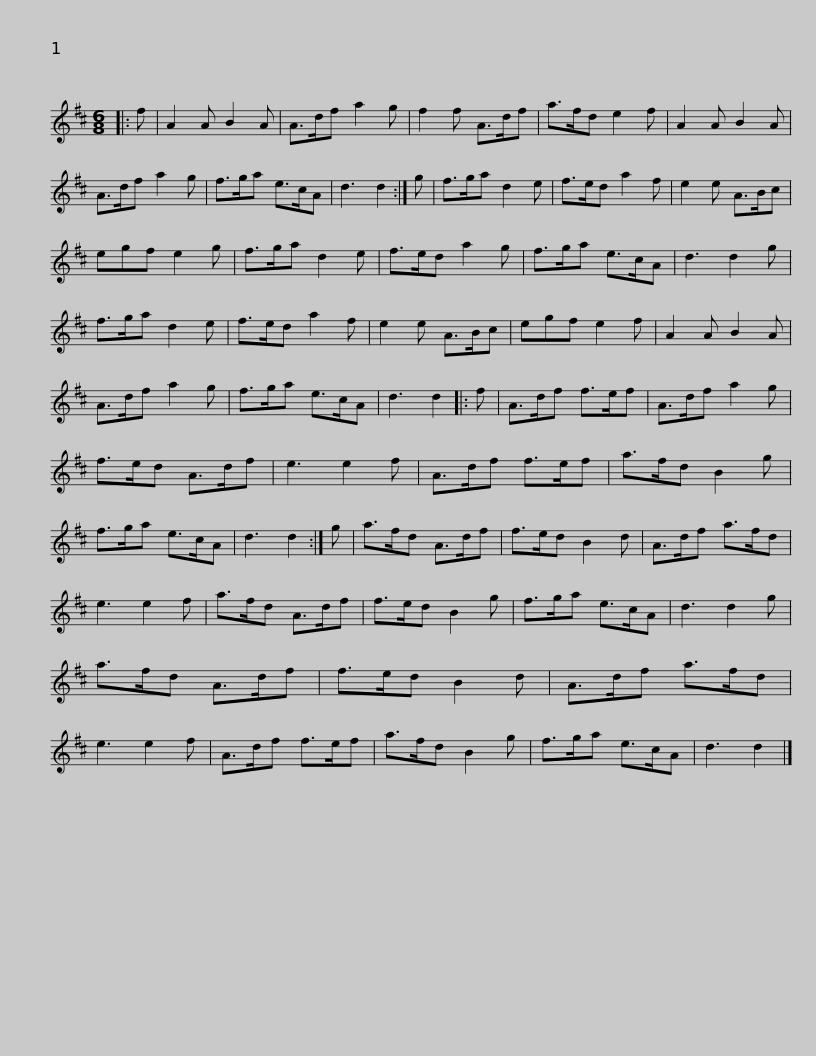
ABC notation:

X:1
L:1/8
M:6/8
I:linebreak $
K:D
V:1 treble
V:1
|: f | A2 A B2 A | A>df a2 g | f2 f A>df | a>fd e2 f | %5
 A2 A B2 A | A>df a2 g | f>ga e>cA |$ d3 d2 :| g | %10
 f>ga d2 e | f>ed a2 f | e2 e A>Bc | egf e2 g | f>ga d2 e | %15
 f>ed a2 g |$ f>ga e>cA | d3 d2 g | f>ga d2 e | f>ed a2 f | %20
 e2 e A>Bc | egf e2 f | A2 A B2 A | A>df a2 g |$ f>ga e>cA | %25
 d3 d2 |: f | A>df f>ef | A>df a2 g | f>ed A>df | %30
 e3 e2 f | A>df f>ef |$ a>fd B2 g | f>ga e>cA | d3 d2 :| %35
 g | a>fd A>df | f>ed B2 d | A>df a>fd | e3 e2 f |$ %40
 a>fd A>df | f>ed B2 g | f>ga e>cA | d3 d2 g | a>fd A>df | %45
 f>ed B2 d | A>df a>fd |$ e3 e2 f | A>df f>ef | a>fd B2 g | %50
 f>ga e>cA | d3 d2 |] %52
